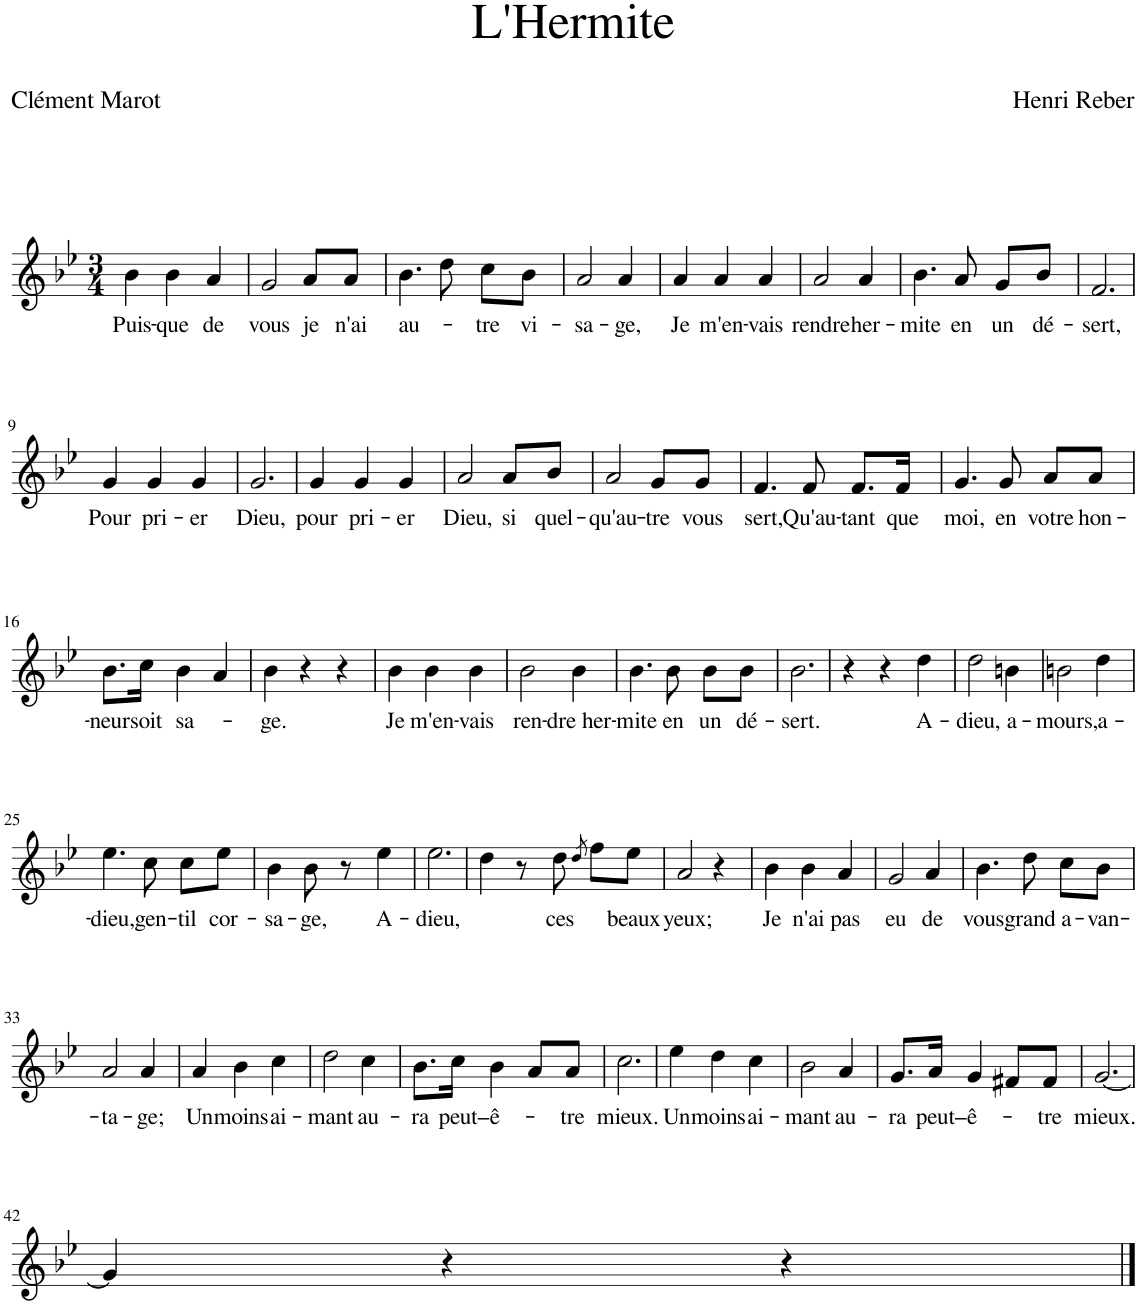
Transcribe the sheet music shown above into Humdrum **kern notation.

**kern	**text
*part1	*part1
*staff1	*staff1
*I"Piano	*
*I'Pno	*
*clefG2	*
*k[b-e-]	*
*M3/4	*
=1	=1
!	!LO:LY:b
4b-\	Puis-
!	!LO:LY:b
4b-\	-que
!	!LO:LY:b
4a/	de
=2	=2
!	!LO:LY:b
2g/	vous
!	!LO:LY:b
8a/L	je
!	!LO:LY:b
8a/J	n'ai
=3	=3
!	!LO:LY:b
4.b-\	au-
8dd\	.
!	!LO:LY:b
8cc\L	-tre
!	!LO:LY:b
8b-\J	vi-
=4	=4
!	!LO:LY:b
2a/	-sa-
!	!LO:LY:b
4a/	-ge,
=5	=5
!	!LO:LY:b
4a/	Je
!	!LO:LY:b
4a/	m'en-
!	!LO:LY:b
4a/	-vais
=6	=6
!	!LO:LY:b
2a/	rendre
!	!LO:LY:b
4a/	her-
=7	=7
!	!LO:LY:b
4.b-\	-mite
!	!LO:LY:b
8a/	en
!	!LO:LY:b
8g/L	un
!	!LO:LY:b
8b-/J	dé-
=8	=8
!	!LO:LY:b
2.f/	-sert,
!!LO:LB:g=z
=9	=9
!	!LO:LY:b
4g/	Pour
!	!LO:LY:b
4g/	pri-
!	!LO:LY:b
4g/	-er
=10	=10
!	!LO:LY:b
2.g/	Dieu,
=11	=11
!	!LO:LY:b
4g/	pour
!	!LO:LY:b
4g/	pri-
!	!LO:LY:b
4g/	-er
=12	=12
!	!LO:LY:b
2a/	Dieu,
!	!LO:LY:b
8a/L	si
!	!LO:LY:b
8b-/J	quel-
=13	=13
!	!LO:LY:b
2a/	-qu'au-
!	!LO:LY:b
8g/L	-tre
!	!LO:LY:b
8g/J	vous
=14	=14
!	!LO:LY:b
4.f/	sert,
!	!LO:LY:b
8f/	Qu'au-
!	!LO:LY:b
8.f/L	-tant
!	!LO:LY:b
16f/Jk	que
=15	=15
!	!LO:LY:b
4.g/	moi,
!	!LO:LY:b
8g/	en
!	!LO:LY:b
8a/L	votre
!	!LO:LY:b
8a/J	hon-
!!LO:LB:g=z
=16	=16
!	!LO:LY:b
8.b-\L	-neur
!	!LO:LY:b
16cc\Jk	soit
!	!LO:LY:b
4b-\	sa-
4a/	.
=17	=17
!	!LO:LY:b
4b-\	-ge.
4r	.
4r	.
=18	=18
!	!LO:LY:b
4b-\	Je
!	!LO:LY:b
4b-\	m'en-
!	!LO:LY:b
4b-\	-vais
=19	=19
!	!LO:LY:b
2b-\	ren-
!	!LO:LY:b
4b-\	-dre her-
=20	=20
!	!LO:LY:b
4.b-\	-mite
!	!LO:LY:b
8b-\	en
!	!LO:LY:b
8b-\L	un
!	!LO:LY:b
8b-\J	dé-
=21	=21
!	!LO:LY:b
2.b-\	-sert.
=22	=22
4r	.
4r	.
!	!LO:LY:b
4dd\	A-
=23	=23
!	!LO:LY:b
2dd\	-dieu,
!	!LO:LY:b
4bn\	a-
=24	=24
!	!LO:LY:b
2bn\	-mours,
!	!LO:LY:b
4dd\	a-
!!LO:LB:g=z
=25	=25
!	!LO:LY:b
4.ee-\	-dieu,
!	!LO:LY:b
8cc\	gen-
!	!LO:LY:b
8cc\L	-til
!	!LO:LY:b
8ee-\J	cor-
=26	=26
!	!LO:LY:b
4b-\	-sa-
!	!LO:LY:b
8b-\	-ge,
8r	.
!	!LO:LY:b
4ee-\	A-
=27	=27
!	!LO:LY:b
2.ee-\	-dieu,
=28	=28
4dd\	.
8r	.
!	!LO:LY:b
8dd\	ces
8qdd/	.
8ff\L	.
!	!LO:LY:b
8ee-\J	beaux
=29	=29
!	!LO:LY:b
2a/	yeux;
4r	.
=30	=30
!	!LO:LY:b
4b-\	Je
!	!LO:LY:b
4b-\	n'ai
!	!LO:LY:b
4a/	pas
=31	=31
!	!LO:LY:b
2g/	eu
!	!LO:LY:b
4a/	de
=32	=32
!	!LO:LY:b
4.b-\	vous
!	!LO:LY:b
8dd\	grand
!	!LO:LY:b
8cc\L	a-
!	!LO:LY:b
8b-\J	-van-
!!LO:LB:g=z
=33	=33
!	!LO:LY:b
2a/	-ta-
!	!LO:LY:b
4a/	-ge;
=34	=34
!	!LO:LY:b
4a/	Un
!	!LO:LY:b
4b-\	moins
!	!LO:LY:b
4cc\	ai-
=35	=35
!	!LO:LY:b
2dd\	-mant
!	!LO:LY:b
4cc\	au-
=36	=36
!	!LO:LY:b
8.b-\L	-ra
!	!LO:LY:b
16cc\Jk	peut–
!	!LO:LY:b
4b-\	ê-
8a/L	.
!	!LO:LY:b
8a/J	-tre
=37	=37
!	!LO:LY:b
2.cc\	mieux.
=38	=38
!	!LO:LY:b
4ee-\	Un
!	!LO:LY:b
4dd\	moins
!	!LO:LY:b
4cc\	ai-
=39	=39
!	!LO:LY:b
2b-\	-mant
!	!LO:LY:b
4a/	au-
=40	=40
!	!LO:LY:b
8.g/L	-ra
!	!LO:LY:b
16a/Jk	peut–
!	!LO:LY:b
4g/	ê-
8f#X/L	.
!	!LO:LY:b
8f#/J	-tre
=41	=41
!	!LO:LY:b
[2.g/	mieux.
!!LO:LB:g=z
=42	=42
4g/]	.
4r	.
4r	.
==	==
*-	*-
